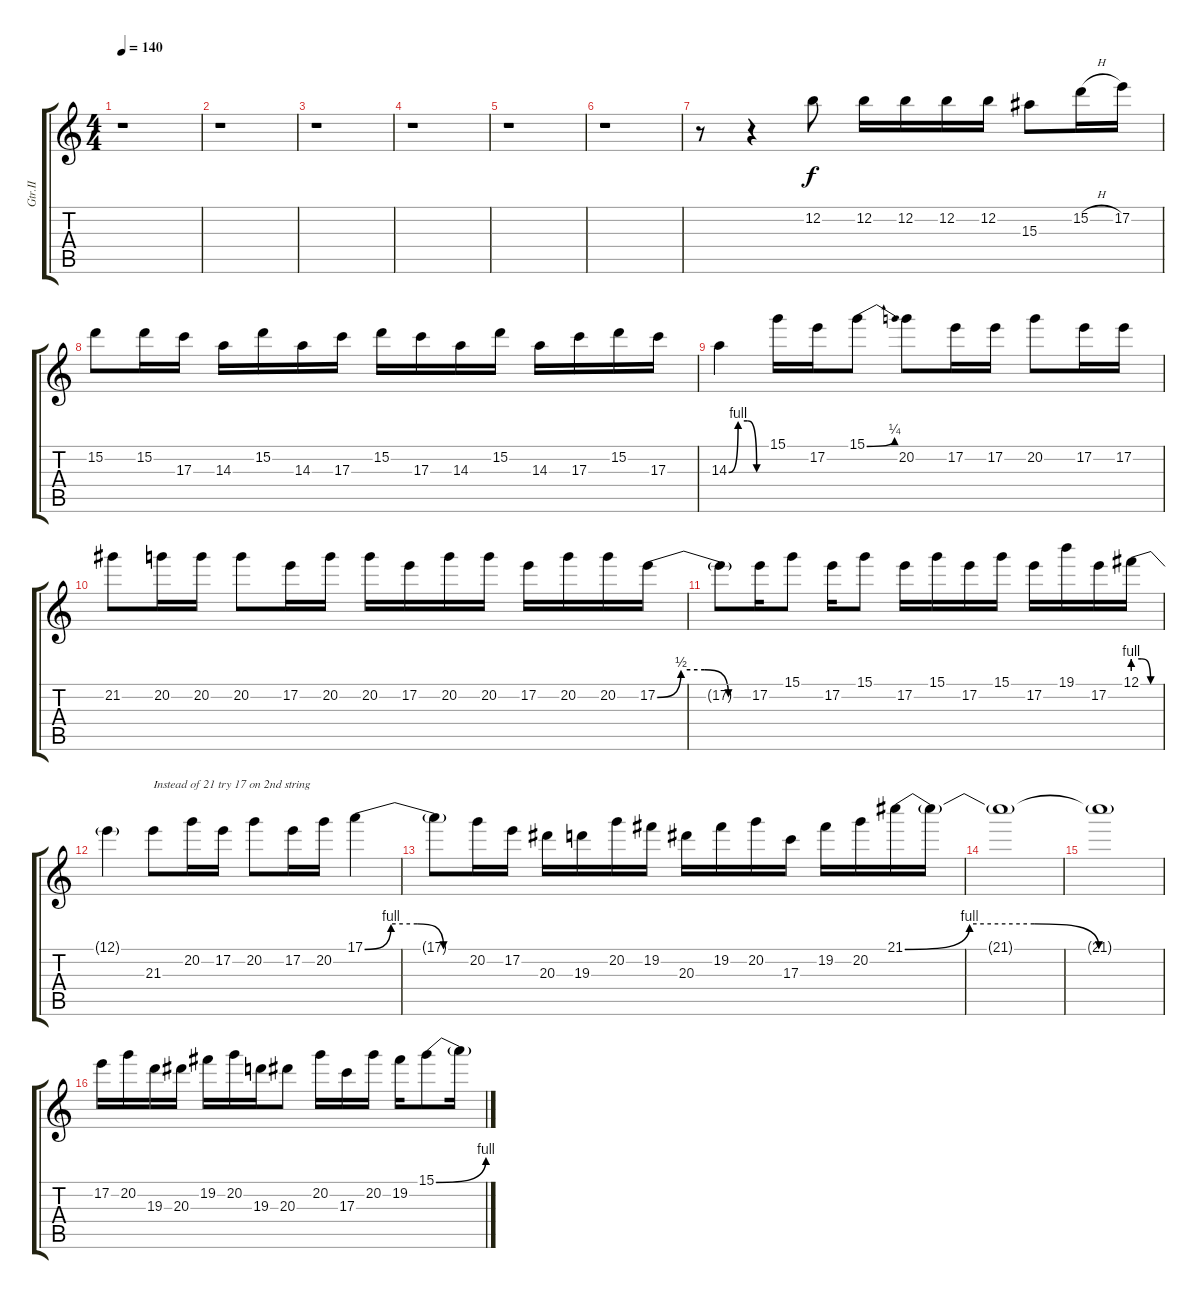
\track ("Gtr.II" "Gtr.II") {instrument distortionguitar}
\staff {score tabs}
\tuning (E4 B3 G3 D3 A2 E2) {hide}
\ts (4 4)
\tempo 140
\clef g2
\ks c
r.1{dy f} |
r.1 |
r.1 |
r.1 |
r.1 |
r.1 |
r.8{volume 16 instrument overdrivenguitar} r.4 12.2.8 12.2.16 12.2.16 12.2.16 12.2.16 15.3.8 15.2{h}.16 17.2.16 |
15.2.8 15.2.16 17.3.16 14.3.16 15.2.16 14.3.16 17.3.16 15.2.16 17.3.16 14.3.16 15.2.16 14.3.16 17.3.16 15.2.16 17.3.16 |
14.3{be (custom 0 0 15 4 30 4 45 0 60 0)}.4 15.1.16 17.2.16 15.1{be (bend 0 0 60 1)}.8 20.2.8 17.2.16 17.2.16 20.2.8 17.2.16 17.2.16 |
21.2.8 20.2.16 20.2.16 20.2.8 17.2.16 20.2.16 20.2.16 17.2.16 20.2.16 20.2.16 17.2.16 20.2.16 20.2.16 17.2{be (custom 0 0 15 2 30 2 45 0 60 0)}.16 |
17.2{t}.8 17.2.16 15.1.8 17.2.16 15.1.8 17.2.16 15.1.16 17.2.16 15.1.16 17.2.16 19.1.16 17.2.16 12.1{be (custom 0 4 20 4 40 0 60 0)}.16 |
12.1{t}.4 21.3.8{txt "Instead of 21 try 17 on 2nd string"} 20.2.16 17.2.16 20.2.8 17.2.16 20.2.16 17.1{be (custom 0 0 15 4 30 4 45 0 60 0)}.4 |
17.1{t}.8 20.2.16 17.2.16 20.3.16 19.3.16 20.2.16 19.2.16 20.3.16 19.2.16 20.2.16 17.3.16 19.2.16 20.2.16 21.1{be (custom 0 0 15 4 30 4 45 0 60 0)}.16 21.1{t}.16 |
21.1{t}.1 |
21.1{t}.1 |
17.2.16 20.2.16 19.3.16 20.3.16 19.2.16 20.2.16 19.3.16 20.3.8 20.2.16 17.3.16 20.2.16 19.2.16 15.1{be (bend 0 0 60 4)}.8 15.1{t}.16
